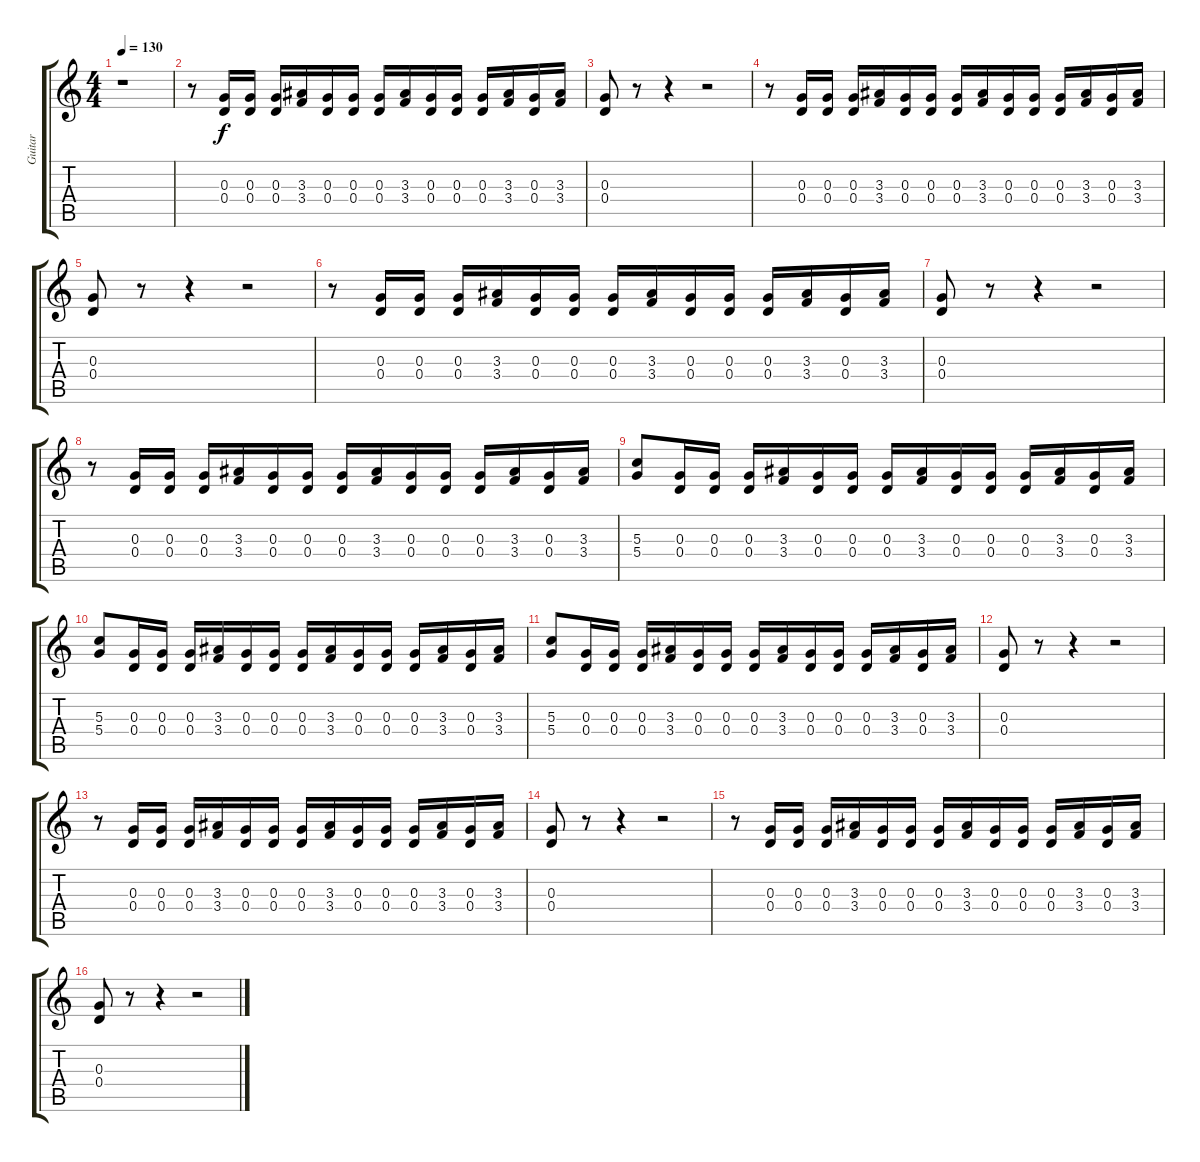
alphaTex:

\track ("Guitar" "Guitar") {instrument overdrivenguitar}
\staff {score tabs}
\tuning (E4 B3 G3 D3 A2 E2) {hide}
\ts (4 4)
\tempo 130
\clef g2
\ks c
r.1{dy f} |
r.8 (0.3 0.4).16 (0.3 0.4).16 (0.3 0.4).16 (3.3 3.4).16 (0.3 0.4).16 (0.3 0.4).16 (0.3 0.4).16 (3.3 3.4).16 (0.3 0.4).16 (0.3 0.4).16 (0.3 0.4).16 (3.3 3.4).16 (0.3 0.4).16 (3.3 3.4).16 |
(0.3 0.4).8 r.8 r.4 r.2 |
r.8 (0.3 0.4).16 (0.3 0.4).16 (0.3 0.4).16 (3.3 3.4).16 (0.3 0.4).16 (0.3 0.4).16 (0.3 0.4).16 (3.3 3.4).16 (0.3 0.4).16 (0.3 0.4).16 (0.3 0.4).16 (3.3 3.4).16 (0.3 0.4).16 (3.3 3.4).16 |
(0.3 0.4).8 r.8 r.4 r.2 |
r.8 (0.3 0.4).16 (0.3 0.4).16 (0.3 0.4).16 (3.3 3.4).16 (0.3 0.4).16 (0.3 0.4).16 (0.3 0.4).16 (3.3 3.4).16 (0.3 0.4).16 (0.3 0.4).16 (0.3 0.4).16 (3.3 3.4).16 (0.3 0.4).16 (3.3 3.4).16 |
(0.3 0.4).8 r.8 r.4 r.2 |
r.8 (0.3 0.4).16 (0.3 0.4).16 (0.3 0.4).16 (3.3 3.4).16 (0.3 0.4).16 (0.3 0.4).16 (0.3 0.4).16 (3.3 3.4).16 (0.3 0.4).16 (0.3 0.4).16 (0.3 0.4).16 (3.3 3.4).16 (0.3 0.4).16 (3.3 3.4).16 |
(5.3 5.4).8 (0.3 0.4).16 (0.3 0.4).16 (0.3 0.4).16 (3.3 3.4).16 (0.3 0.4).16 (0.3 0.4).16 (0.3 0.4).16 (3.3 3.4).16 (0.3 0.4).16 (0.3 0.4).16 (0.3 0.4).16 (3.3 3.4).16 (0.3 0.4).16 (3.3 3.4).16 |
(5.3 5.4).8 (0.3 0.4).16 (0.3 0.4).16 (0.3 0.4).16 (3.3 3.4).16 (0.3 0.4).16 (0.3 0.4).16 (0.3 0.4).16 (3.3 3.4).16 (0.3 0.4).16 (0.3 0.4).16 (0.3 0.4).16 (3.3 3.4).16 (0.3 0.4).16 (3.3 3.4).16 |
(5.3 5.4).8 (0.3 0.4).16 (0.3 0.4).16 (0.3 0.4).16 (3.3 3.4).16 (0.3 0.4).16 (0.3 0.4).16 (0.3 0.4).16 (3.3 3.4).16 (0.3 0.4).16 (0.3 0.4).16 (0.3 0.4).16 (3.3 3.4).16 (0.3 0.4).16 (3.3 3.4).16 |
(0.3 0.4).8 r.8 r.4 r.2 |
r.8 (0.3 0.4).16 (0.3 0.4).16 (0.3 0.4).16 (3.3 3.4).16 (0.3 0.4).16 (0.3 0.4).16 (0.3 0.4).16 (3.3 3.4).16 (0.3 0.4).16 (0.3 0.4).16 (0.3 0.4).16 (3.3 3.4).16 (0.3 0.4).16 (3.3 3.4).16 |
(0.3 0.4).8 r.8 r.4 r.2 |
r.8 (0.3 0.4).16 (0.3 0.4).16 (0.3 0.4).16 (3.3 3.4).16 (0.3 0.4).16 (0.3 0.4).16 (0.3 0.4).16 (3.3 3.4).16 (0.3 0.4).16 (0.3 0.4).16 (0.3 0.4).16 (3.3 3.4).16 (0.3 0.4).16 (3.3 3.4).16 |
(0.3 0.4).8 r.8 r.4 r.2
